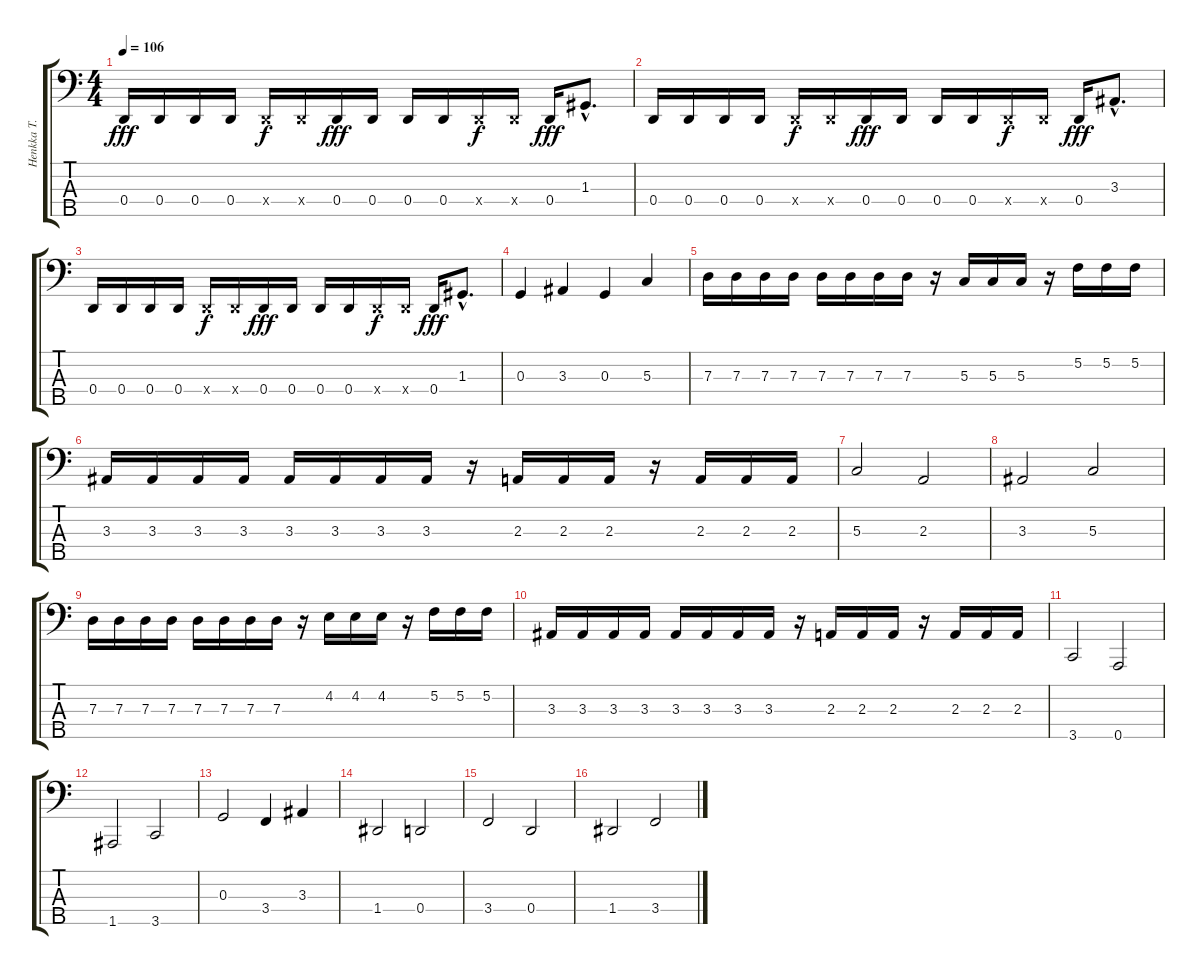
\track ("Henkka T. Blacksmith" "Henkka T. ") {instrument electricbassfinger}
\staff {score tabs}
\tuning (F2 C2 G1 D1 A0) {hide}
\ts (4 4)
\tempo 106
\clef f4
\ks c
0.4.16{dy fff} 0.4.16 0.4.16 0.4.16 0.4{x}.16{dy f} 0.4{x}.16 0.4.16{dy fff} 0.4.16 0.4.16 0.4.16 0.4{x}.16{dy f} 0.4{x}.16 0.4.16{dy fff} 1.3{hac}.8{d} |
0.4.16 0.4.16 0.4.16 0.4.16 0.4{x}.16{dy f} 0.4{x}.16 0.4.16{dy fff} 0.4.16 0.4.16 0.4.16 0.4{x}.16{dy f} 0.4{x}.16 0.4.16{dy fff} 3.3{hac}.8{d} |
0.4.16 0.4.16 0.4.16 0.4.16 0.4{x}.16{dy f} 0.4{x}.16 0.4.16{dy fff} 0.4.16 0.4.16 0.4.16 0.4{x}.16{dy f} 0.4{x}.16 0.4.16{dy fff} 1.3{hac}.8{d} |
0.3.4 3.3.4 0.3.4 5.3.4 |
7.3.16 7.3.16 7.3.16 7.3.16 7.3.16 7.3.16 7.3.16 7.3.16 r.16 5.3.16 5.3.16 5.3.16 r.16 5.2.16 5.2.16 5.2.16 |
3.3.16 3.3.16 3.3.16 3.3.16 3.3.16 3.3.16 3.3.16 3.3.16 r.16 2.3.16 2.3.16 2.3.16 r.16 2.3.16 2.3.16 2.3.16 |
5.3.2 2.3.2 |
3.3.2 5.3.2 |
7.3.16 7.3.16 7.3.16 7.3.16 7.3.16 7.3.16 7.3.16 7.3.16 r.16 4.2.16 4.2.16 4.2.16 r.16 5.2.16 5.2.16 5.2.16 |
3.3.16 3.3.16 3.3.16 3.3.16 3.3.16 3.3.16 3.3.16 3.3.16 r.16 2.3.16 2.3.16 2.3.16 r.16 2.3.16 2.3.16 2.3.16 |
3.5.2 0.5.2 |
1.5.2 3.5.2 |
0.3.2 3.4.4 3.3.4 |
1.4.2 0.4.2 |
3.4.2 0.4.2 |
1.4.2 3.4.2
